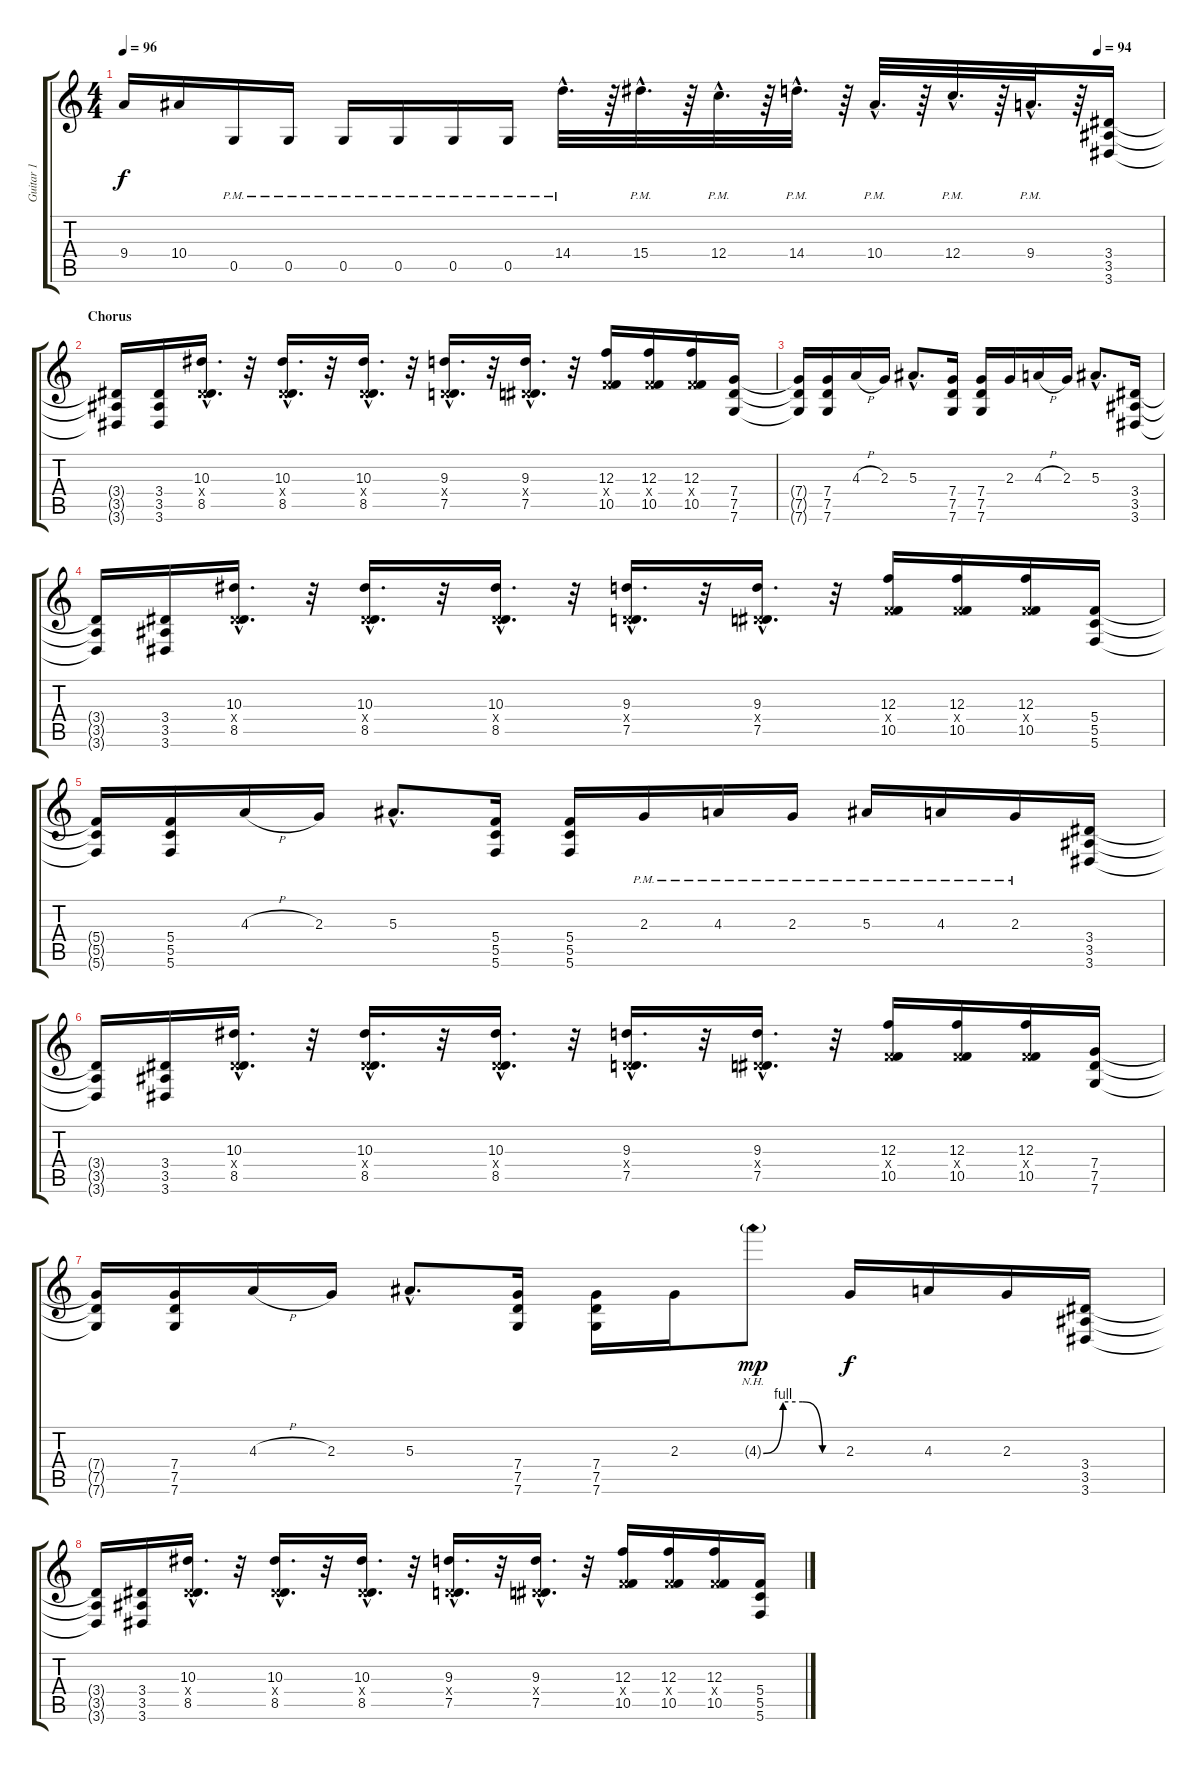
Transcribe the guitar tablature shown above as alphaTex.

\track ("Guitar 1" "Guitar 1") {instrument distortionguitar}
\staff {score tabs}
\tuning (D4 A3 F3 C3 G2 C2) {hide}
\ts (4 4)
\tempo 96
\tempo (94 0.9375)
\clef g2
\ks c
9.4{t}.16{dy f} 10.4.16 0.5{pm}.16 0.5{pm}.16 0.5{pm}.16 0.5{pm}.16 0.5{pm}.16 0.5{pm}.16 14.4{hac pm}.32{d} r.64 15.4{hac pm}.32{d} r.64 12.4{hac pm}.32{d} r.64 14.4{hac pm}.32{d} r.64 10.4{hac pm}.32{d} r.64 12.4{hac pm}.32{d} r.64 9.4{hac pm}.32{d} r.64 (3.4 3.5 3.6).16 |
\section ("" "Chorus")
(3.4{t} 3.5{t} 3.6{t}).16 (3.4 3.5 3.6).16 (10.3{hac} 3.4{hac x} 8.5{hac}).16{d} r.32 (10.3{hac} 3.4{hac x} 8.5{hac}).16{d} r.32 (10.3{hac} 3.4{hac x} 8.5{hac}).16{d} r.32 (9.3{hac} 3.4{hac x} 7.5{hac}).16{d} r.32 (9.3{hac} 3.4{hac x} 7.5{hac}).16{d} r.32 (12.3 5.4{x} 10.5).16 (12.3 5.4{x} 10.5).16 (12.3 5.4{x} 10.5).16 (7.4 7.5 7.6).16 |
(7.4{t} 7.5{t} 7.6{t}).16 (7.4 7.5 7.6).16 4.3{h}.16 2.3.16 5.3{hac}.8{d} (7.4 7.5 7.6).16 (7.4 7.5 7.6).16 2.3.16 4.3{h}.16 2.3.16 5.3{hac}.8{d} (3.4 3.5 3.6).16 |
(3.4{t} 3.5{t} 3.6{t}).16 (3.4 3.5 3.6).16 (10.3{hac} 3.4{hac x} 8.5{hac}).16{d} r.32 (10.3{hac} 3.4{hac x} 8.5{hac}).16{d} r.32 (10.3{hac} 3.4{hac x} 8.5{hac}).16{d} r.32 (9.3{hac} 3.4{hac x} 7.5{hac}).16{d} r.32 (9.3{hac} 3.4{hac x} 7.5{hac}).16{d} r.32 (12.3 5.4{x} 10.5).16 (12.3 5.4{x} 10.5).16 (12.3 5.4{x} 10.5).16 (5.4 5.5 5.6).16 |
(5.4{t} 5.5{t} 5.6{t}).16 (5.4 5.5 5.6).16 4.3{h}.16 2.3.16 5.3{hac}.8{d} (5.4 5.5 5.6).16 (5.4 5.5 5.6).16 2.3{pm}.16 4.3{pm}.16 2.3{pm}.16 5.3{pm}.16 4.3{pm}.16 2.3{pm}.16 (3.4 3.5 3.6).16 |
(3.4{t} 3.5{t} 3.6{t}).16 (3.4 3.5 3.6).16 (10.3{hac} 3.4{hac x} 8.5{hac}).16{d} r.32 (10.3{hac} 3.4{hac x} 8.5{hac}).16{d} r.32 (10.3{hac} 3.4{hac x} 8.5{hac}).16{d} r.32 (9.3{hac} 3.4{hac x} 7.5{hac}).16{d} r.32 (9.3{hac} 3.4{hac x} 7.5{hac}).16{d} r.32 (12.3 5.4{x} 10.5).16 (12.3 5.4{x} 10.5).16 (12.3 5.4{x} 10.5).16 (7.4 7.5 7.6).16 |
(7.4{t} 7.5{t} 7.6{t}).16 (7.4 7.5 7.6).16 4.3{h}.16 2.3.16 5.3{hac}.8{d} (7.4 7.5 7.6).16 (7.4 7.5 7.6).16 2.3.16 4.3{be (custom 0 0 15 4 30 4 45 0 60 0) nh g}.8{dy mp} 2.3.16{dy f} 4.3.16 2.3.16 (3.4 3.5 3.6).16 |
(3.4{t} 3.5{t} 3.6{t}).16 (3.4 3.5 3.6).16 (10.3{hac} 3.4{hac x} 8.5{hac}).16{d} r.32 (10.3{hac} 3.4{hac x} 8.5{hac}).16{d} r.32 (10.3{hac} 3.4{hac x} 8.5{hac}).16{d} r.32 (9.3{hac} 3.4{hac x} 7.5{hac}).16{d} r.32 (9.3{hac} 3.4{hac x} 7.5{hac}).16{d} r.32 (12.3 5.4{x} 10.5).16 (12.3 5.4{x} 10.5).16 (12.3 5.4{x} 10.5).16 (5.4 5.5 5.6).16
